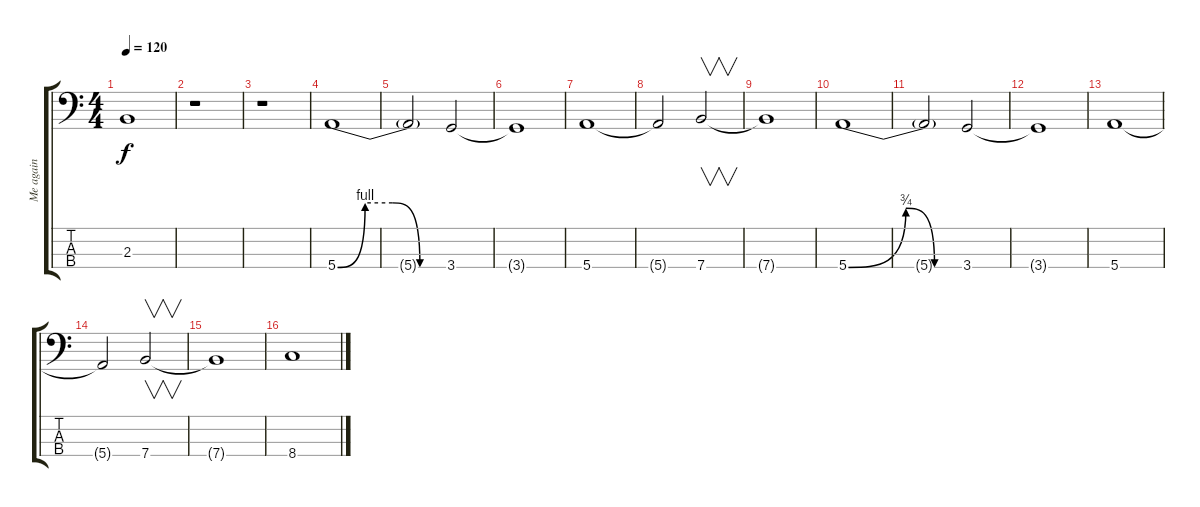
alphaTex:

\track ("Me again" "Me again") {instrument slapbass1}
\staff {score tabs}
\tuning (G2 D2 A1 E1) {hide}
\ts (4 4)
\tempo 120
\clef f4
\ks c
2.3{t}.1{dy f} |
r.1 |
r.1 |
5.4{be (custom 0 0 15 4 30 4 45 0 60 0)}.1{volume 10 instrument fretlessbass} |
5.4{t}.2 3.4.2 |
3.4{t}.1 |
5.4.1 |
5.4{t}.2 7.4.2{v} |
7.4{t}.1 |
5.4{be (custom 0 0 30 3 45 0 60 0)}.1 |
5.4{t}.2 3.4.2 |
3.4{t}.1 |
5.4.1 |
5.4{t}.2 7.4.2{v} |
7.4{t}.1 |
8.4.1
